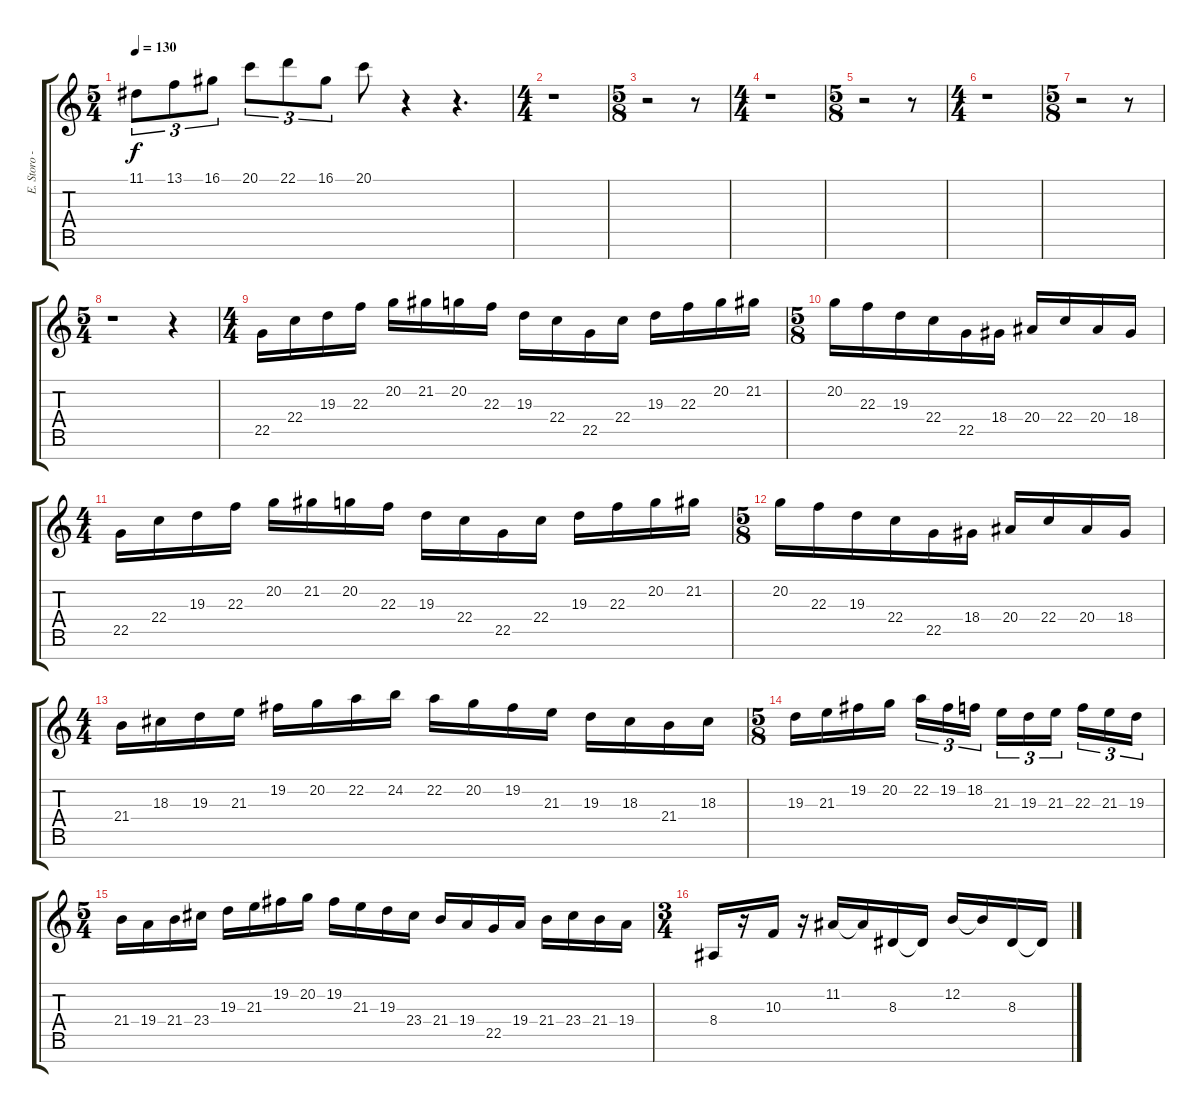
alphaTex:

\track ("E. Storo - Keyboard" "E. Storo -") {instrument percussiveorgan}
\staff {score tabs}
\tuning (E4 B3 G3 D3 A2 E2 B1) {hide}
\ts (5 4)
\tempo 130
\clef g2
\ks c
11.1.8{tu (3 2) dy f} 13.1.8{tu (3 2)} 16.1.8{tu (3 2)} 20.1.8{tu (3 2)} 22.1.8{tu (3 2)} 16.1.8{tu (3 2)} 20.1.8 r.4 r.4{d} |
\ts (4 4)
r.1 |
\ts (5 8)
r.2 r.8 |
\ts (4 4)
r.1 |
\ts (5 8)
r.2 r.8 |
\ts (4 4)
r.1 |
\ts (5 8)
r.2 r.8 |
\ts (5 4)
r.1 r.4 |
\ts (4 4)
22.5.16{volume 11 balance 8 instrument percussiveorgan} 22.4.16 19.3.16 22.3.16 20.2.16 21.2.16 20.2.16 22.3.16 19.3.16 22.4.16 22.5.16 22.4.16 19.3.16 22.3.16 20.2.16 21.2.16 |
\ts (5 8)
20.2.16 22.3.16 19.3.16 22.4.16 22.5.16 18.4.16 20.4.16 22.4.16 20.4.16 18.4.16 |
\ts (4 4)
22.5.16 22.4.16 19.3.16 22.3.16 20.2.16 21.2.16 20.2.16 22.3.16 19.3.16 22.4.16 22.5.16 22.4.16 19.3.16 22.3.16 20.2.16 21.2.16 |
\ts (5 8)
20.2.16 22.3.16 19.3.16 22.4.16 22.5.16 18.4.16 20.4.16 22.4.16 20.4.16 18.4.16 |
\ts (4 4)
21.4.16 18.3.16 19.3.16 21.3.16 19.2.16 20.2.16 22.2.16 24.2.16 22.2.16 20.2.16 19.2.16 21.3.16 19.3.16 18.3.16 21.4.16 18.3.16 |
\ts (5 8)
19.3.16 21.3.16 19.2.16 20.2.16 22.2.16{tu (3 2)} 19.2.16{tu (3 2)} 18.2.16{tu (3 2)} 21.3.16{tu (3 2)} 19.3.16{tu (3 2)} 21.3.16{tu (3 2)} 22.3.16{tu (3 2)} 21.3.16{tu (3 2)} 19.3.16{tu (3 2)} |
\ts (5 4)
21.4.16 19.4.16 21.4.16 23.4.16 19.3.16 21.3.16 19.2.16 20.2.16 19.2.16 21.3.16 19.3.16 23.4.16 21.4.16 19.4.16 22.5.16 19.4.16 21.4.16 23.4.16 21.4.16 19.4.16 |
\ts (3 4)
8.4.16{instrument rockorgan} r.16 10.3.16 r.16 11.2.16 11.2{t}.16 8.3.16 8.3{t}.16 12.2.16 12.2{t}.16 8.3.16 8.3{t}.16
